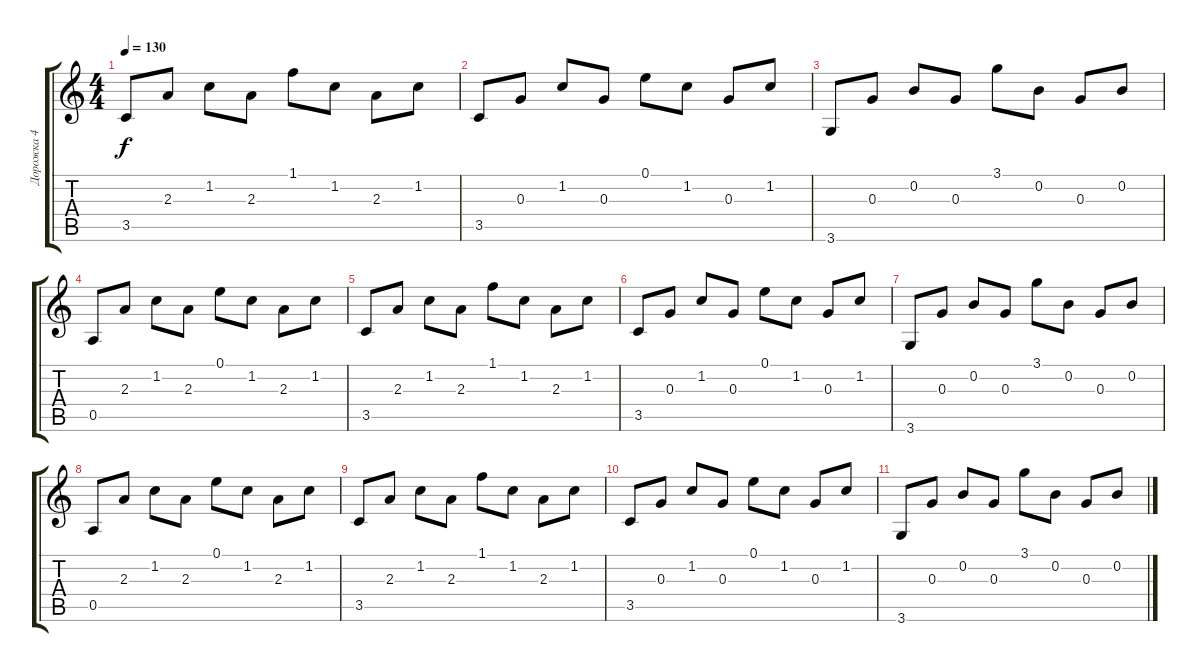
\track ("Дорожка 4" "Дорожка 4") {instrument acousticguitarsteel}
\staff {score tabs}
\tuning (E4 B3 G3 D3 A2 E2) {hide}
\ts (4 4)
\tempo 130
\clef g2
\ks c
3.5.8{dy f} 2.3.8 1.2.8 2.3.8 1.1.8 1.2.8 2.3.8 1.2.8 |
3.5.8 0.3.8 1.2.8 0.3.8 0.1.8 1.2.8 0.3.8 1.2.8 |
3.6.8 0.3.8 0.2.8 0.3.8 3.1.8 0.2.8 0.3.8 0.2.8 |
0.5.8 2.3.8 1.2.8 2.3.8 0.1.8 1.2.8 2.3.8 1.2.8 |
3.5.8 2.3.8 1.2.8 2.3.8 1.1.8 1.2.8 2.3.8 1.2.8 |
3.5.8 0.3.8 1.2.8 0.3.8 0.1.8 1.2.8 0.3.8 1.2.8 |
3.6.8 0.3.8 0.2.8 0.3.8 3.1.8 0.2.8 0.3.8 0.2.8 |
0.5.8 2.3.8 1.2.8 2.3.8 0.1.8 1.2.8 2.3.8 1.2.8 |
3.5.8 2.3.8 1.2.8 2.3.8 1.1.8 1.2.8 2.3.8 1.2.8 |
3.5.8 0.3.8 1.2.8 0.3.8 0.1.8 1.2.8 0.3.8 1.2.8 |
3.6.8 0.3.8 0.2.8 0.3.8 3.1.8 0.2.8 0.3.8 0.2.8
